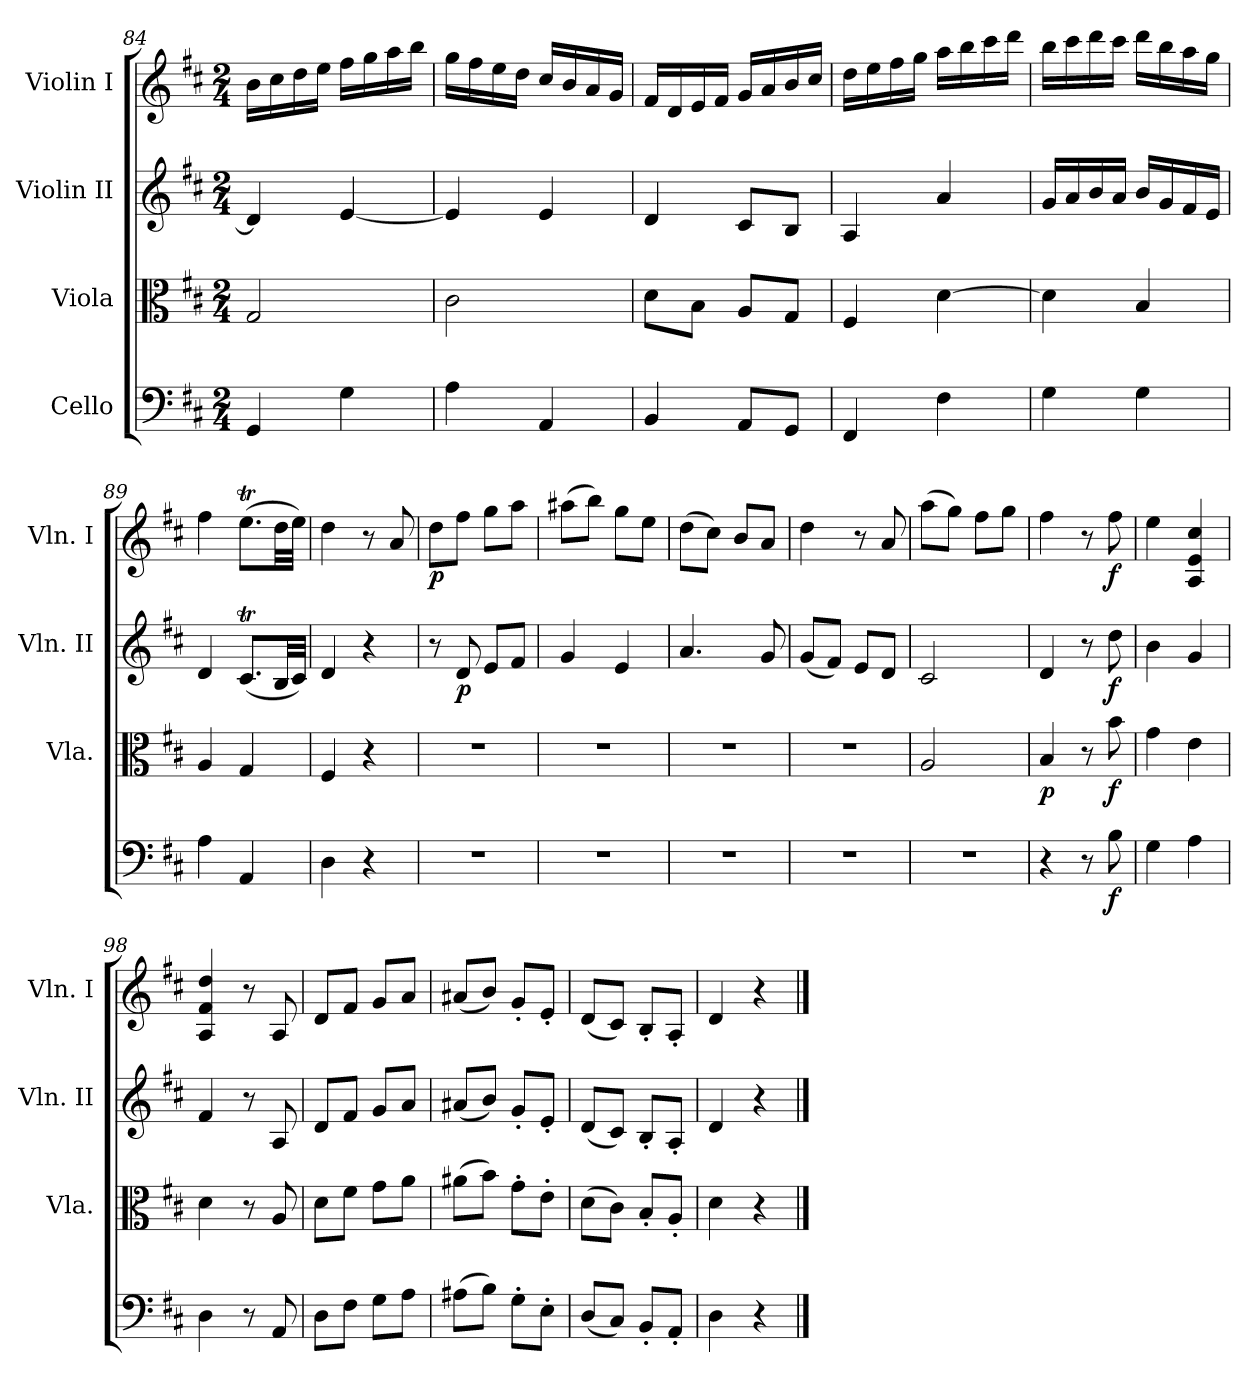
**kern	**dynam	**kern	**dynam	**kern	**dynam	**kern	**dynam
*part4	*part4	*part3	*part3	*part2	*part2	*part1	*part1
*staff4	*staff4	*staff3	*staff3	*staff2	*staff2	*staff1	*staff1
*I"Cello	*	*I"Viola	*	*I"Violin II	*	*I"Violin I	*
*	*	*I'Vla.	*	*I'Vln. II	*	*I'Vln. I	*
*clefF4	*	*clefC3	*	*clefG2	*	*clefG2	*
*k[f#c#]	*	*k[f#c#]	*	*k[f#c#]	*	*k[f#c#]	*
*D:	*	*D:	*	*D:	*	*D:	*
*M2/4	*	*M2/4	*	*M2/4	*	*M2/4	*
=84	=84	=84	=84	=84	=84	=84	=84
4GG/	.	2G/	.	4d/]	.	16b\LL	.
.	.	.	.	.	.	16cc#\	.
.	.	.	.	.	.	16dd\	.
.	.	.	.	.	.	16ee\JJ	.
4G\	.	.	.	[4e/	.	16ff#\LL	.
.	.	.	.	.	.	16gg\	.
.	.	.	.	.	.	16aa\	.
.	.	.	.	.	.	16bb\JJ	.
=85	=85	=85	=85	=85	=85	=85	=85
4A\	.	2c#\	.	4e/]	.	16gg\LL	.
.	.	.	.	.	.	16ff#\	.
.	.	.	.	.	.	16ee\	.
.	.	.	.	.	.	16dd\JJ	.
4AA/	.	.	.	4e/	.	16cc#/LL	.
.	.	.	.	.	.	16b/	.
.	.	.	.	.	.	16a/	.
.	.	.	.	.	.	16g/JJ	.
=86	=86	=86	=86	=86	=86	=86	=86
4BB/	.	8d\L	.	4d/	.	16f#/LL	.
.	.	.	.	.	.	16d/	.
.	.	8B\J	.	.	.	16e/	.
.	.	.	.	.	.	16f#/JJ	.
8AA/L	.	8A/L	.	8c#/L	.	16g/LL	.
.	.	.	.	.	.	16a/	.
8GG/J	.	8G/J	.	8B/J	.	16b/	.
.	.	.	.	.	.	16cc#/JJ	.
=87	=87	=87	=87	=87	=87	=87	=87
4FF#/	.	4F#/	.	4A/	.	16dd\LL	.
.	.	.	.	.	.	16ee\	.
.	.	.	.	.	.	16ff#\	.
.	.	.	.	.	.	16gg\JJ	.
4F#\	.	[4d\	.	4a/	.	16aa\LL	.
.	.	.	.	.	.	16bb\	.
.	.	.	.	.	.	16ccc#\	.
.	.	.	.	.	.	16ddd\JJ	.
=88	=88	=88	=88	=88	=88	=88	=88
4G\	.	4d\]	.	16g/LL	.	16bb\LL	.
.	.	.	.	16a/	.	16ccc#\	.
.	.	.	.	16b/	.	16ddd\	.
.	.	.	.	16a/JJ	.	16ccc#\JJ	.
4G\	.	4B/	.	16b/LL	.	16ddd\LL	.
.	.	.	.	16g/	.	16bb\	.
.	.	.	.	16f#/	.	16aa\	.
.	.	.	.	16e/JJ	.	16gg\JJ	.
=89	=89	=89	=89	=89	=89	=89	=89
4A\	.	4A/	.	4d/	.	4ff#\	.
4AA/	.	4G/	.	(8.c#t/L	.	(8.eeT\L	.
.	.	.	.	32B/LL	.	32dd\LL	.
.	.	.	.	32c#/JJJ)	.	32ee\JJJ)	.
=90	=90	=90	=90	=90	=90	=90	=90
4D\	.	4F#/	.	4d/	.	4dd\	.
4r	.	4r	.	4r	.	8r	.
.	.	.	.	.	.	8a/	.
=91	=91	=91	=91	=91	=91	=91	=91
!	!	!	!	!	!	!	!LO:DY:b
2r	.	2r	.	8r	.	8dd\L	p
!	!	!	!	!	!LO:DY:b	!	!
.	.	.	.	8d/	p	8ff#\J	.
.	.	.	.	8e/L	.	8gg\L	.
.	.	.	.	8f#/J	.	8aa\J	.
=92	=92	=92	=92	=92	=92	=92	=92
2r	.	2r	.	4g/	.	(8aa#X\L	.
.	.	.	.	.	.	8bb\J)	.
.	.	.	.	4e/	.	8gg\L	.
.	.	.	.	.	.	8ee\J	.
=93	=93	=93	=93	=93	=93	=93	=93
2r	.	2r	.	4.a/	.	(8dd\L	.
.	.	.	.	.	.	8cc#\J)	.
.	.	.	.	.	.	8b/L	.
.	.	.	.	8g/	.	8a/J	.
=94	=94	=94	=94	=94	=94	=94	=94
2r	.	2r	.	(8g/L	.	4dd\	.
.	.	.	.	8f#/J)	.	.	.
.	.	.	.	8e/L	.	8r	.
.	.	.	.	8d/J	.	8a/	.
=95	=95	=95	=95	=95	=95	=95	=95
2r	.	2A/	.	2c#/	.	(8aa\L	.
.	.	.	.	.	.	8gg\J)	.
.	.	.	.	.	.	8ff#\L	.
.	.	.	.	.	.	8gg\J	.
=96	=96	=96	=96	=96	=96	=96	=96
!	!	!	!LO:DY:b	!	!	!	!
4r	.	4B/	p	4d/	.	4ff#\	.
8r	.	8r	.	8r	.	8r	.
!	!LO:DY:b	!	!LO:DY:b	!	!LO:DY:b	!	!LO:DY:b
8B\	f	8b\	f	8dd\	f	8ff#\	f
=97	=97	=97	=97	=97	=97	=97	=97
4G\	.	4g\	.	4b\	.	4ee\	.
4A\	.	4e\	.	4g/	.	4A/ 4e/ 4cc#/	.
=98	=98	=98	=98	=98	=98	=98	=98
4D\	.	4d\	.	4f#/	.	4A/ 4f#/ 4dd/	.
8r	.	8r	.	8r	.	8r	.
8AA/	.	8A/	.	8A/	.	8A/	.
=99	=99	=99	=99	=99	=99	=99	=99
8D\L	.	8d\L	.	8d/L	.	8d/L	.
8F#\J	.	8f#\J	.	8f#/J	.	8f#/J	.
8G\L	.	8g\L	.	8g/L	.	8g/L	.
8A\J	.	8a\J	.	8a/J	.	8a/J	.
=100	=100	=100	=100	=100	=100	=100	=100
(8A#X\L	.	(8a#X\L	.	(8a#X/L	.	(8a#X/L	.
8B\J)	.	8b\J)	.	8b/J)	.	8b/J)	.
8G'\L	.	8g'\L	.	8g'/L	.	8g'/L	.
8E'\J	.	8e'\J	.	8e'/J	.	8e'/J	.
=101	=101	=101	=101	=101	=101	=101	=101
(8D/L	.	(8d\L	.	(8d/L	.	(8d/L	.
8C#/J)	.	8c#\J)	.	8c#/J)	.	8c#/J)	.
8BB'/L	.	8B'/L	.	8B'/L	.	8B'/L	.
8AA'/J	.	8A'/J	.	8A'/J	.	8A'/J	.
=102	=102	=102	=102	=102	=102	=102	=102
4D\	.	4d\	.	4d/	.	4d/	.
4r	.	4r	.	4r	.	4r	.
==	==	==	==	==	==	==	==
*-	*-	*-	*-	*-	*-	*-	*-
